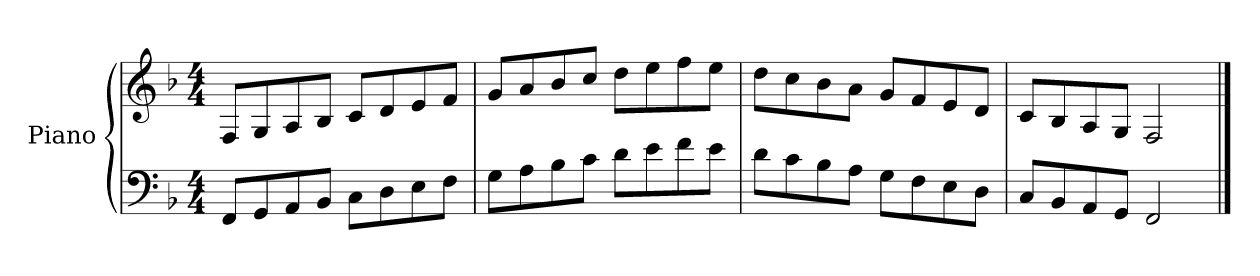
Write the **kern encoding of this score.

**kern	**kern
*part1	*part1
*staff2	*staff1
*I"Piano	*
*I'Pno.	*
*clefF4	*clefG2
*k[b-]	*k[b-]
*M4/4	*M4/4
=1	=1
8FF/L	8F/L
8GG/	8G/
8AA/	8A/
8BB-/J	8B-/J
8C\L	8c/L
8D\	8d/
8E\	8e/
8F\J	8f/J
=2	=2
8G\L	8g/L
8A\	8a/
8B-\	8b-/
8c\J	8cc/J
8d\L	8dd\L
8e\	8ee\
8f\	8ff\
8e\J	8ee\J
=3	=3
8d\L	8dd\L
8c\	8cc\
8B-\	8b-\
8A\J	8a\J
8G\L	8g/L
8F\	8f/
8E\	8e/
8D\J	8d/J
=4	=4
8C/L	8c/L
8BB-/	8B-/
8AA/	8A/
8GG/J	8G/J
2FF/	2F/
==	==
*-	*-
